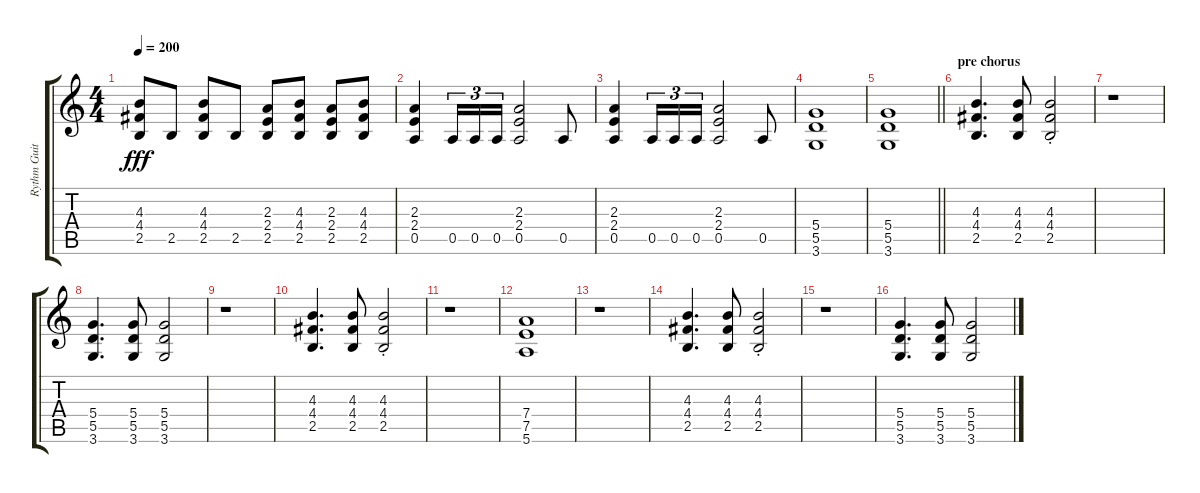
\track ("Rythm Guitar" "Rythm Guit") {instrument overdrivenguitar}
\staff {score tabs}
\tuning (E4 B3 G3 D3 A2 E2) {hide}
\ts (4 4)
\tempo 200
\clef g2
\ks c
(4.3 4.4 2.5).8{dy fff} 2.5.8 (4.3 4.4 2.5).8 2.5.8 (2.3 2.4 2.5).8 (4.3 4.4 2.5).8 (2.3 2.4 2.5).8 (4.3 4.4 2.5).8 |
(2.3 2.4 0.5).4 0.5.16{tu (3 2)} 0.5.16{tu (3 2)} 0.5.16{tu (3 2)} (2.3 2.4 0.5).2 0.5.8 |
(2.3 2.4 0.5).4 0.5.16{tu (3 2)} 0.5.16{tu (3 2)} 0.5.16{tu (3 2)} (2.3 2.4 0.5).2 0.5.8 |
(5.4 5.5 3.6).1 |
\barLineRight lightlight
(5.4 5.5 3.6).1 |
\section ("" "pre chorus")
(4.3 4.4 2.5).4{d} (4.3 4.4 2.5).8 (4.3{st} 4.4{st} 2.5{st}).2 |
r.1 |
(5.4 5.5 3.6).4{d} (5.4 5.5 3.6).8 (5.4 5.5 3.6).2 |
r.1 |
(4.3 4.4 2.5).4{d} (4.3 4.4 2.5).8 (4.3{st} 4.4{st} 2.5{st}).2 |
r.1 |
(7.4 7.5 5.6).1 |
r.1 |
(4.3 4.4 2.5).4{d} (4.3 4.4 2.5).8 (4.3{st} 4.4{st} 2.5{st}).2 |
r.1 |
(5.4 5.5 3.6).4{d} (5.4 5.5 3.6).8 (5.4 5.5 3.6).2
